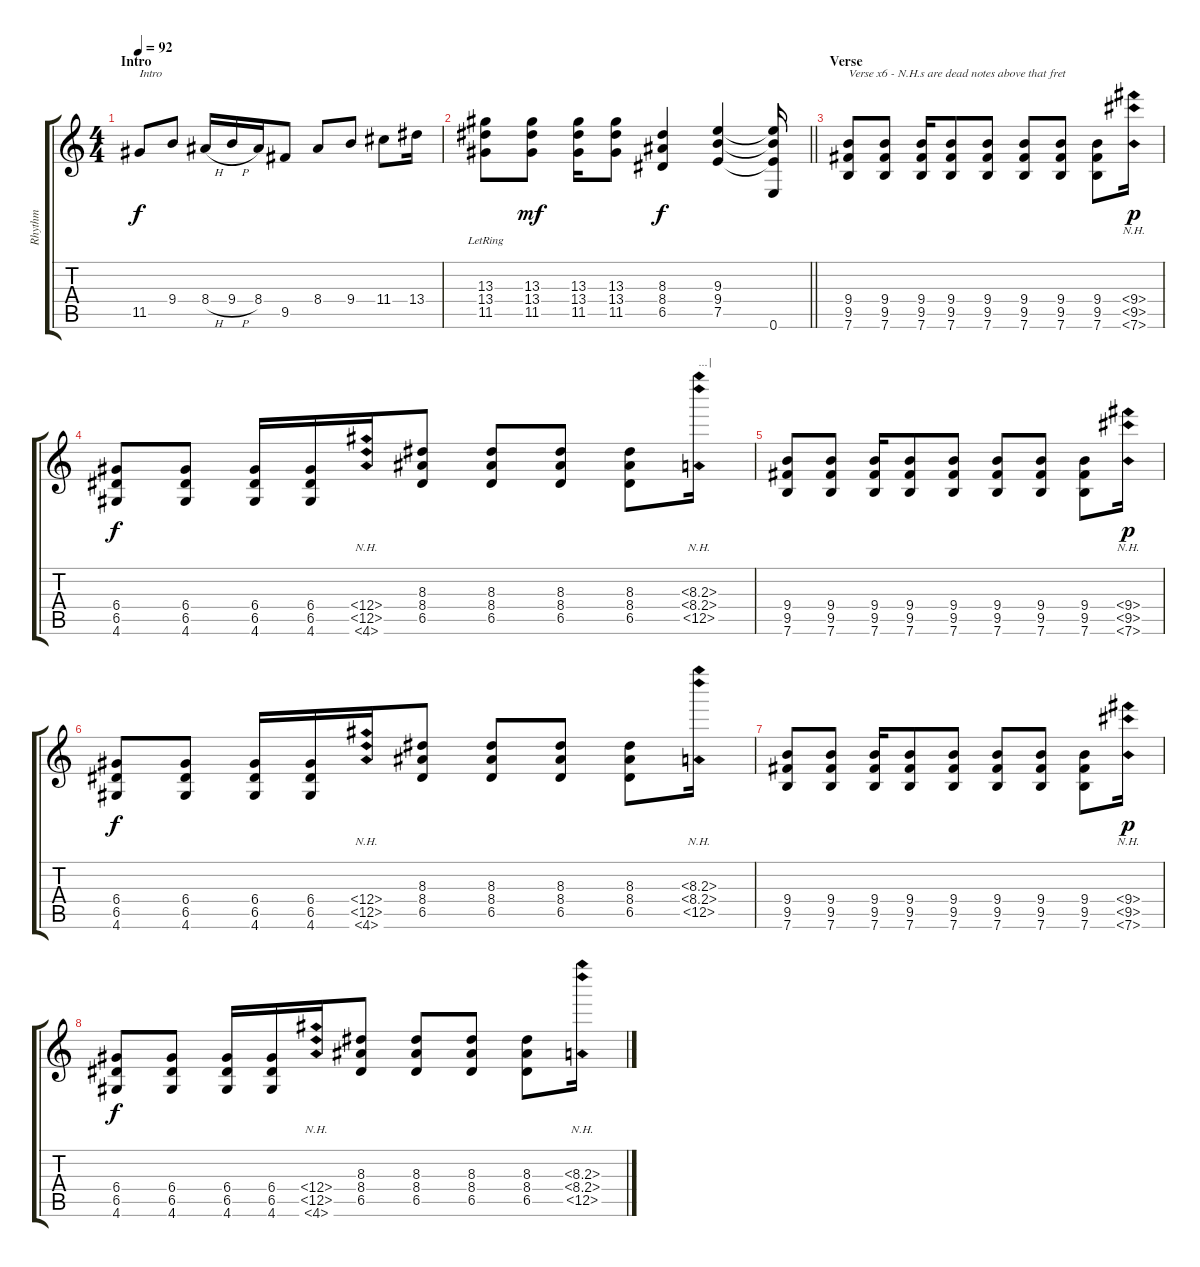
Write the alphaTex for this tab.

\track ("Rhythm" "Rhythm") {instrument distortionguitar}
\staff {score tabs}
\tuning (E4 B3 G3 D3 A2 E2) {hide}
\ts (4 4)
\section ("" "Intro")
\tempo 92
\clef g2
\ks c
11.5.8{txt "Intro" dy f instrument distortionguitar} 9.4.8 8.4{h}.16 9.4{h}.16 8.4.16 9.5.8 8.4.8 9.4.8 11.4.8 13.4.16 |
\barLineRight lightlight
(13.3{lr} 13.4{lr} 11.5{lr}).8 (13.3 13.4 11.5).8{dy mf} (13.3 13.4 11.5).16 (13.3 13.4 11.5).8 (8.3 8.4 6.5).4{dy f} (9.3 9.4 7.5).4 (9.3{t} 9.4{t} 7.5{t} 0.6).16 |
\section ("" "Verse")
(9.4 9.5 7.6).8{txt "Verse x6 - N.H.s are dead notes above that fret" volume 10} (9.4 9.5 7.6).8 (9.4 9.5 7.6).16 (9.4 9.5 7.6).8 (9.4 9.5 7.6).8 (9.4 9.5 7.6).8 (9.4 9.5 7.6).8 (9.4 9.5 7.6).8 (9.4{nh} 9.5{nh} 7.6{nh}).16{dy p} |
(6.4 6.5 4.6).8{dy f} (6.4 6.5 4.6).8 (6.4 6.5 4.6).16 (6.4 6.5 4.6).16 (6.4{nh} 6.5{nh} 4.6{nh}).16 (8.3 8.4 6.5).8 (8.3 8.4 6.5).8 (8.3 8.4 6.5).8 (8.3 8.4 6.5).8 (8.3{nh} 8.4{nh} 6.5{nh}).16{txt "...|"} |
(9.4 9.5 7.6).8 (9.4 9.5 7.6).8 (9.4 9.5 7.6).16 (9.4 9.5 7.6).8 (9.4 9.5 7.6).8 (9.4 9.5 7.6).8 (9.4 9.5 7.6).8 (9.4 9.5 7.6).8 (9.4{nh} 9.5{nh} 7.6{nh}).16{dy p} |
(6.4 6.5 4.6).8{dy f} (6.4 6.5 4.6).8 (6.4 6.5 4.6).16 (6.4 6.5 4.6).16 (6.4{nh} 6.5{nh} 4.6{nh}).16 (8.3 8.4 6.5).8 (8.3 8.4 6.5).8 (8.3 8.4 6.5).8 (8.3 8.4 6.5).8 (8.3{nh} 8.4{nh} 6.5{nh}).16 |
(9.4 9.5 7.6).8 (9.4 9.5 7.6).8 (9.4 9.5 7.6).16 (9.4 9.5 7.6).8 (9.4 9.5 7.6).8 (9.4 9.5 7.6).8 (9.4 9.5 7.6).8 (9.4 9.5 7.6).8 (9.4{nh} 9.5{nh} 7.6{nh}).16{dy p} |
(6.4 6.5 4.6).8{dy f} (6.4 6.5 4.6).8 (6.4 6.5 4.6).16 (6.4 6.5 4.6).16 (6.4{nh} 6.5{nh} 4.6{nh}).16 (8.3 8.4 6.5).8 (8.3 8.4 6.5).8 (8.3 8.4 6.5).8 (8.3 8.4 6.5).8 (8.3{nh} 8.4{nh} 6.5{nh}).16
